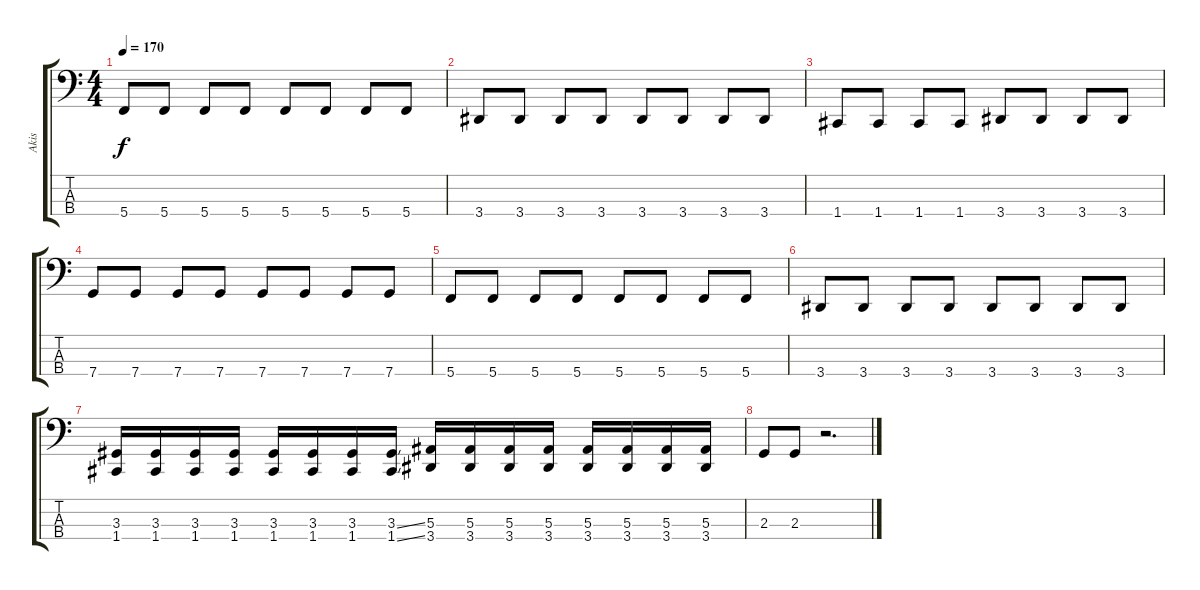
\track ("Akis" "Akis") {instrument electricbassfinger}
\staff {score tabs}
\tuning (Eb2 Bb1 F1 C1) {hide}
\ts (4 4)
\tempo 170
\clef f4
\ks c
5.4.8{dy f} 5.4.8 5.4.8 5.4.8 5.4.8 5.4.8 5.4.8 5.4.8 |
3.4.8 3.4.8 3.4.8 3.4.8 3.4.8 3.4.8 3.4.8 3.4.8 |
1.4.8 1.4.8 1.4.8 1.4.8 3.4.8 3.4.8 3.4.8 3.4.8 |
7.4.8 7.4.8 7.4.8 7.4.8 7.4.8 7.4.8 7.4.8 7.4.8 |
5.4.8 5.4.8 5.4.8 5.4.8 5.4.8 5.4.8 5.4.8 5.4.8 |
3.4.8 3.4.8 3.4.8 3.4.8 3.4.8 3.4.8 3.4.8 3.4.8 |
(3.3 1.4).16 (3.3 1.4).16 (3.3 1.4).16 (3.3 1.4).16 (3.3 1.4).16 (3.3 1.4).16 (3.3 1.4).16 (3.3{ss} 1.4{ss}).16 (5.3 3.4).16 (5.3 3.4).16 (5.3 3.4).16 (5.3 3.4).16 (5.3 3.4).16 (5.3 3.4).16 (5.3 3.4).16 (5.3 3.4).16 |
2.3.8 2.3.8 r.2{d}
